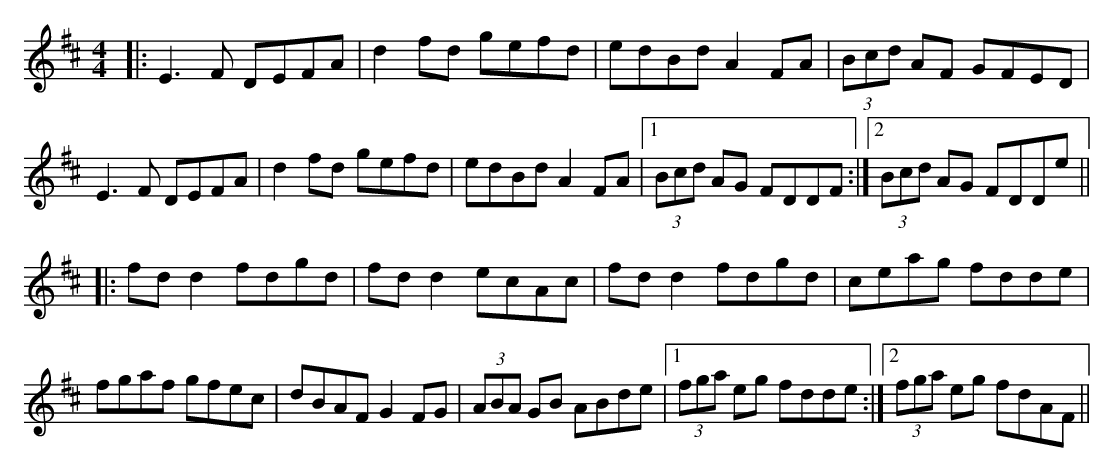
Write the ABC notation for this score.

X:1
M:4/4
K:D
|:E3F DEFA|d2fd gefd|edBd A2FA|(3Bcd AF GFED|
E3F DEFA|d2fd gefd|edBd A2FA|1 (3Bcd AG FDDF:|2 (3Bcd AG FDDe||
|:fd d2 fdgd|fd d2 ecAc|fd d2 fdgd|ceag fdde|
fgaf gfec|dBAF G2FG|(3ABA GB ABde|1 (3fga eg fdde:|2 (3fga eg fdAF||
